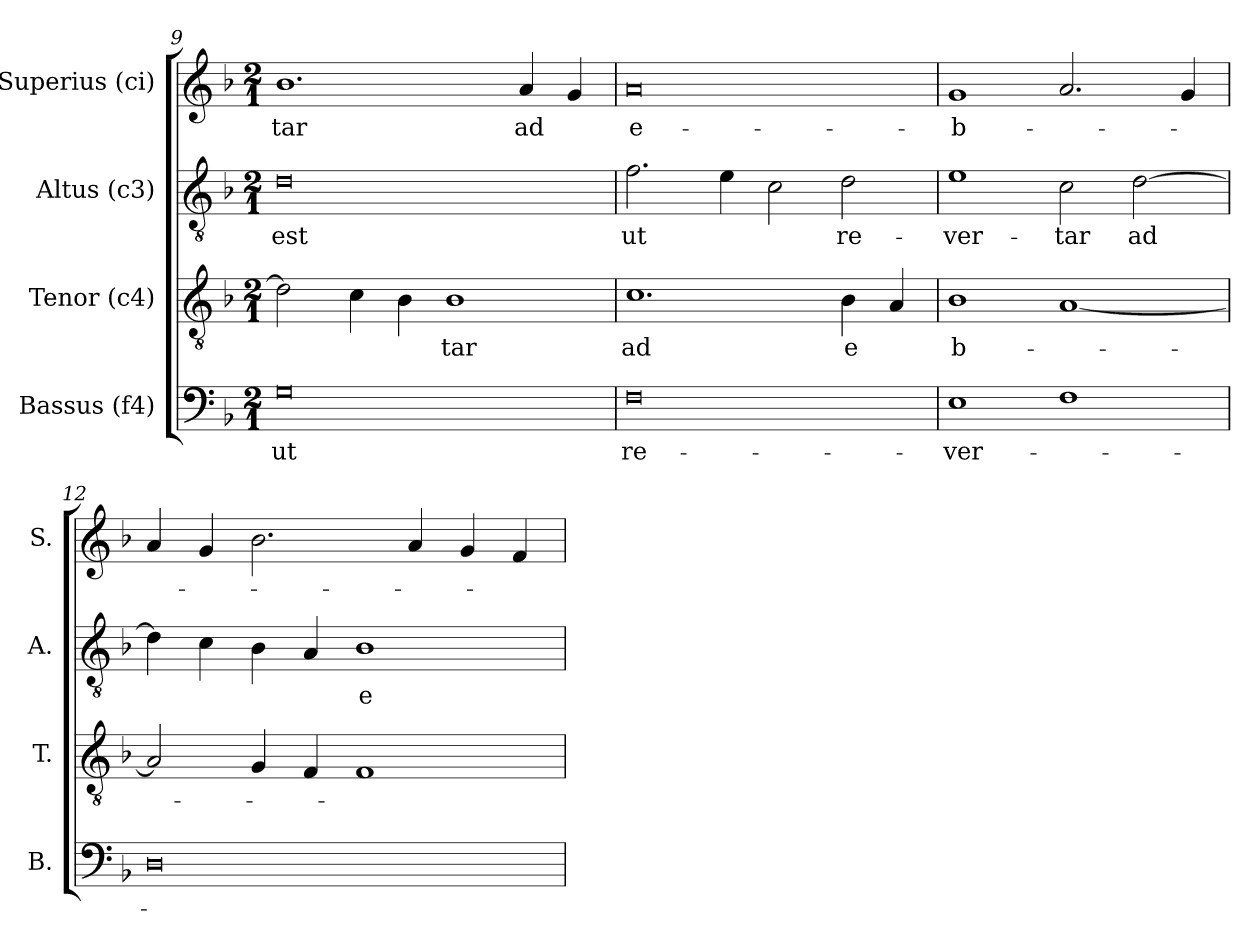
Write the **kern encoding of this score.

**kern	**text	**kern	**text	**kern	**text	**kern	**text
*part4	*part4	*part3	*part3	*part2	*part2	*part1	*part1
*staff4	*staff4	*staff3	*staff3	*staff2	*staff2	*staff1	*staff1
*I"Bassus (f4)	*	*I"Tenor (c4)	*	*I"Altus (c3)	*	*I"Superius (ci)	*
*I'B.	*	*I'T.	*	*I'A.	*	*I'S.	*
*clefF4	*	*clefGv2	*	*clefGv2	*	*clefG2	*
*k[b-]	*	*k[b-]	*	*k[b-]	*	*k[b-]	*
*F:	*	*F:	*	*F:	*	*F:	*
*M2/1	*	*M2/1	*	*M2/1	*	*M2/1	*
=9	=9	=9	=9	=9	=9	=9	=9
!	!LO:LY:b:rj	!	!	!	!LO:LY:b:rj	!	!LO:LY:b:cj
0G	ut	2d\]	.	0d	est	1.b-	-tar
.	.	4c\	.	.	.	.	.
.	.	4B-\	.	.	.	.	.
!	!	!	!LO:LY:b:cj	!	!	!	!
.	.	1B-	-tar	.	.	.	.
!	!	!	!	!	!	!	!LO:LY:b:cj
.	.	.	.	.	.	4a/	ad
.	.	.	.	.	.	4g/	.
=10	=10	=10	=10	=10	=10	=10	=10
!	!LO:LY:b:rj	!	!LO:LY:b:cj	!	!LO:LY:b:cj	!	!LO:LY:b:rj
0F	re-	1.c	ad	2.f\	ut	0a	e-
.	.	.	.	4e\	.	.	.
.	.	.	.	2c\	.	.	.
!	!	!	!LO:LY:b:cj	!	!LO:LY:b:cj	!	!
.	.	4B-\	e	2d\	re-	.	.
.	.	4A/	.	.	.	.	.
=11	=11	=11	=11	=11	=11	=11	=11
!	!LO:LY:b:cj	!	!LO:LY:b:cj	!	!LO:LY:b:cj	!	!LO:LY:b:cj
1E	-ver-	1B-	b-	1e	-ver-	1g	-b-
!	!	!	!	!	!LO:LY:b:cj	!	!
1F	.	[<1A	.	2c\	-tar	2.a/	.
!	!	!	!	!	!LO:LY:b:cj	!	!
.	.	.	.	[>2d\	ad	.	.
.	.	.	.	.	.	4g/	.
=12	=12	=12	=12	=12	=12	=12	=12
0D	.	2A/]	.	4d\]	.	4a/	.
.	.	.	.	4c\	.	4g/	.
.	.	4G/	.	4B-\	.	2.b-\	.
.	.	4F/	.	4A/	.	.	.
!	!	!	!	!	!LO:LY:b:cj	!	!
.	.	1F	.	1B-	e-	.	.
.	.	.	.	.	.	4a/	.
.	.	.	.	.	.	4g/	.
.	.	.	.	.	.	4f/	.
=	=	=	=	=	=	=	=
*-	*-	*-	*-	*-	*-	*-	*-
